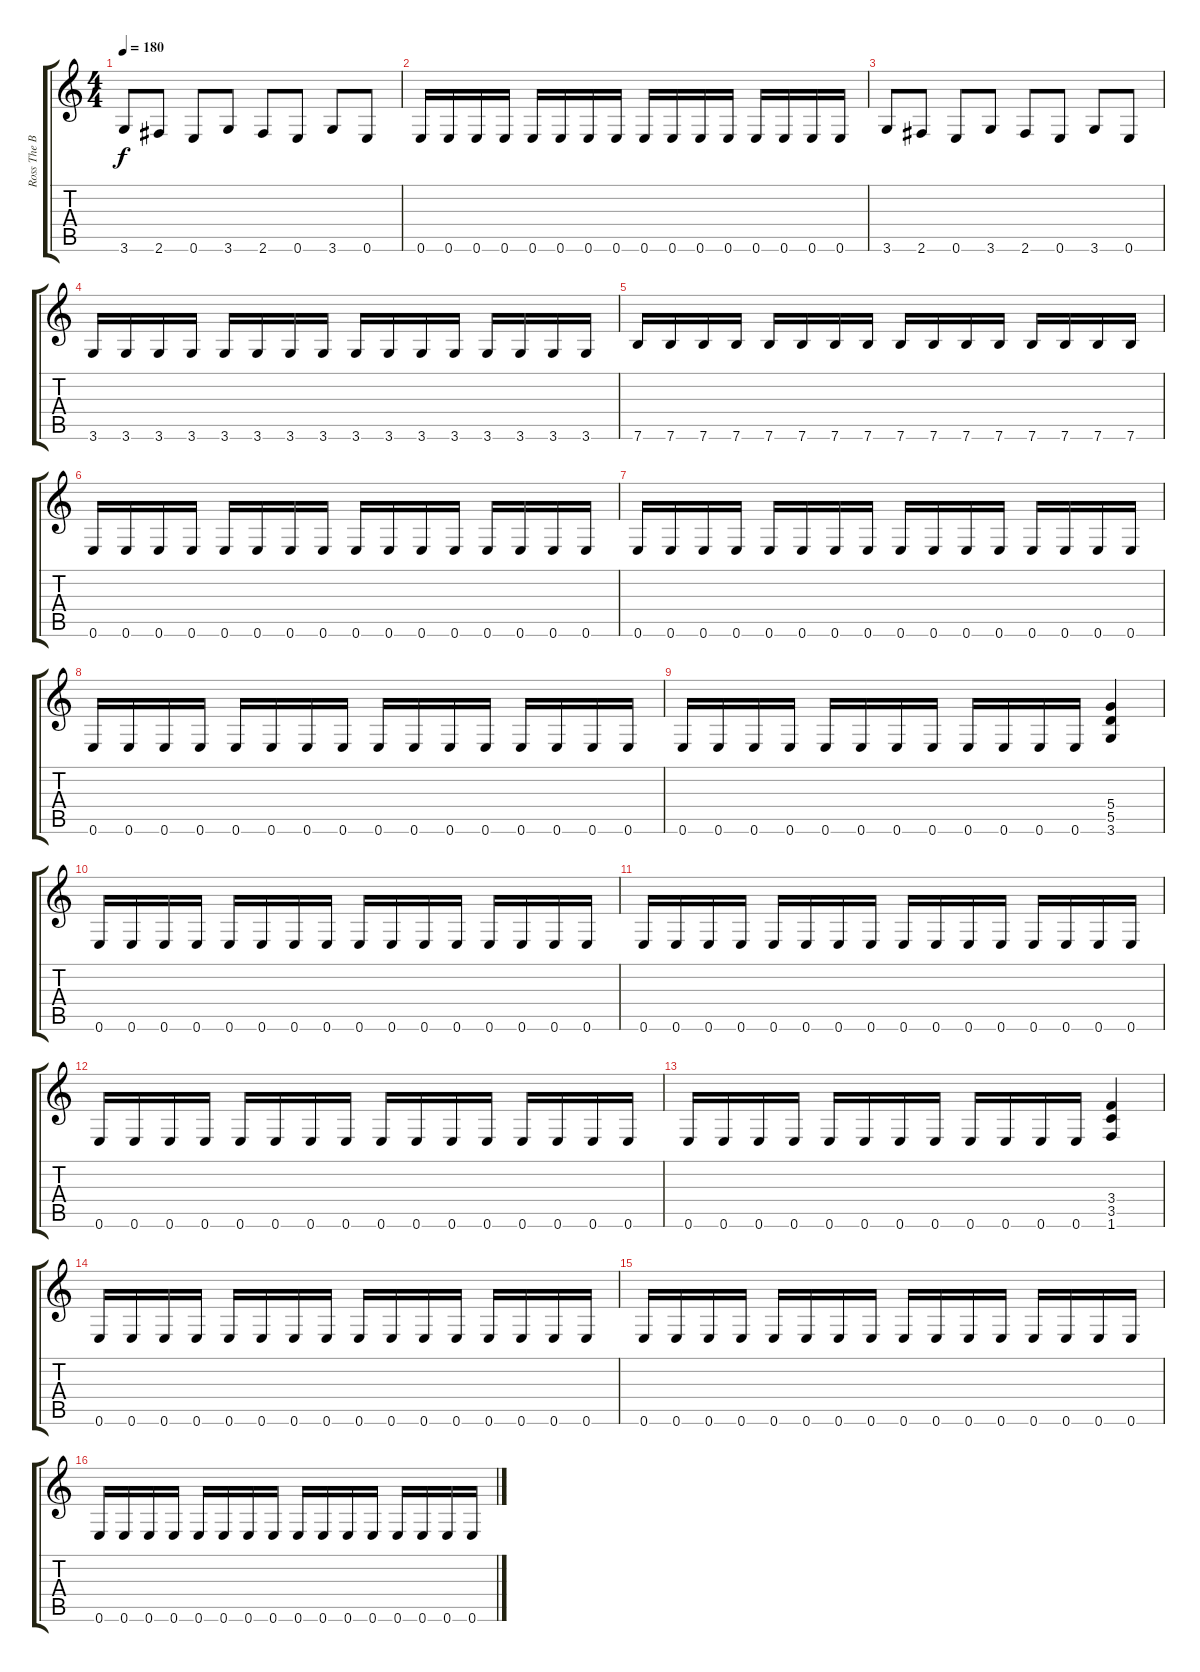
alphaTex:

\track ("Ross The Boss" "Ross The B") {instrument distortionguitar}
\staff {score tabs}
\tuning (E4 B3 G3 D3 A2 E2) {hide}
\ts (4 4)
\tempo 180
\clef g2
\ks c
3.6.8{dy f} 2.6.8 0.6.8 3.6.8 2.6.8 0.6.8 3.6.8 0.6.8 |
0.6.16 0.6.16 0.6.16 0.6.16 0.6.16 0.6.16 0.6.16 0.6.16 0.6.16 0.6.16 0.6.16 0.6.16 0.6.16 0.6.16 0.6.16 0.6.16 |
3.6.8 2.6.8 0.6.8 3.6.8 2.6.8 0.6.8 3.6.8 0.6.8 |
3.6.16 3.6.16 3.6.16 3.6.16 3.6.16 3.6.16 3.6.16 3.6.16 3.6.16 3.6.16 3.6.16 3.6.16 3.6.16 3.6.16 3.6.16 3.6.16 |
7.6.16 7.6.16 7.6.16 7.6.16 7.6.16 7.6.16 7.6.16 7.6.16 7.6.16 7.6.16 7.6.16 7.6.16 7.6.16 7.6.16 7.6.16 7.6.16 |
0.6.16 0.6.16 0.6.16 0.6.16 0.6.16 0.6.16 0.6.16 0.6.16 0.6.16 0.6.16 0.6.16 0.6.16 0.6.16 0.6.16 0.6.16 0.6.16 |
0.6.16 0.6.16 0.6.16 0.6.16 0.6.16 0.6.16 0.6.16 0.6.16 0.6.16 0.6.16 0.6.16 0.6.16 0.6.16 0.6.16 0.6.16 0.6.16 |
0.6.16 0.6.16 0.6.16 0.6.16 0.6.16 0.6.16 0.6.16 0.6.16 0.6.16 0.6.16 0.6.16 0.6.16 0.6.16 0.6.16 0.6.16 0.6.16 |
0.6.16 0.6.16 0.6.16 0.6.16 0.6.16 0.6.16 0.6.16 0.6.16 0.6.16 0.6.16 0.6.16 0.6.16 (5.4 5.5 3.6).4 |
0.6.16 0.6.16 0.6.16 0.6.16 0.6.16 0.6.16 0.6.16 0.6.16 0.6.16 0.6.16 0.6.16 0.6.16 0.6.16 0.6.16 0.6.16 0.6.16 |
0.6.16 0.6.16 0.6.16 0.6.16 0.6.16 0.6.16 0.6.16 0.6.16 0.6.16 0.6.16 0.6.16 0.6.16 0.6.16 0.6.16 0.6.16 0.6.16 |
0.6.16 0.6.16 0.6.16 0.6.16 0.6.16 0.6.16 0.6.16 0.6.16 0.6.16 0.6.16 0.6.16 0.6.16 0.6.16 0.6.16 0.6.16 0.6.16 |
0.6.16 0.6.16 0.6.16 0.6.16 0.6.16 0.6.16 0.6.16 0.6.16 0.6.16 0.6.16 0.6.16 0.6.16 (3.4 3.5 1.6).4 |
0.6.16 0.6.16 0.6.16 0.6.16 0.6.16 0.6.16 0.6.16 0.6.16 0.6.16 0.6.16 0.6.16 0.6.16 0.6.16 0.6.16 0.6.16 0.6.16 |
0.6.16 0.6.16 0.6.16 0.6.16 0.6.16 0.6.16 0.6.16 0.6.16 0.6.16 0.6.16 0.6.16 0.6.16 0.6.16 0.6.16 0.6.16 0.6.16 |
0.6.16 0.6.16 0.6.16 0.6.16 0.6.16 0.6.16 0.6.16 0.6.16 0.6.16 0.6.16 0.6.16 0.6.16 0.6.16 0.6.16 0.6.16 0.6.16
